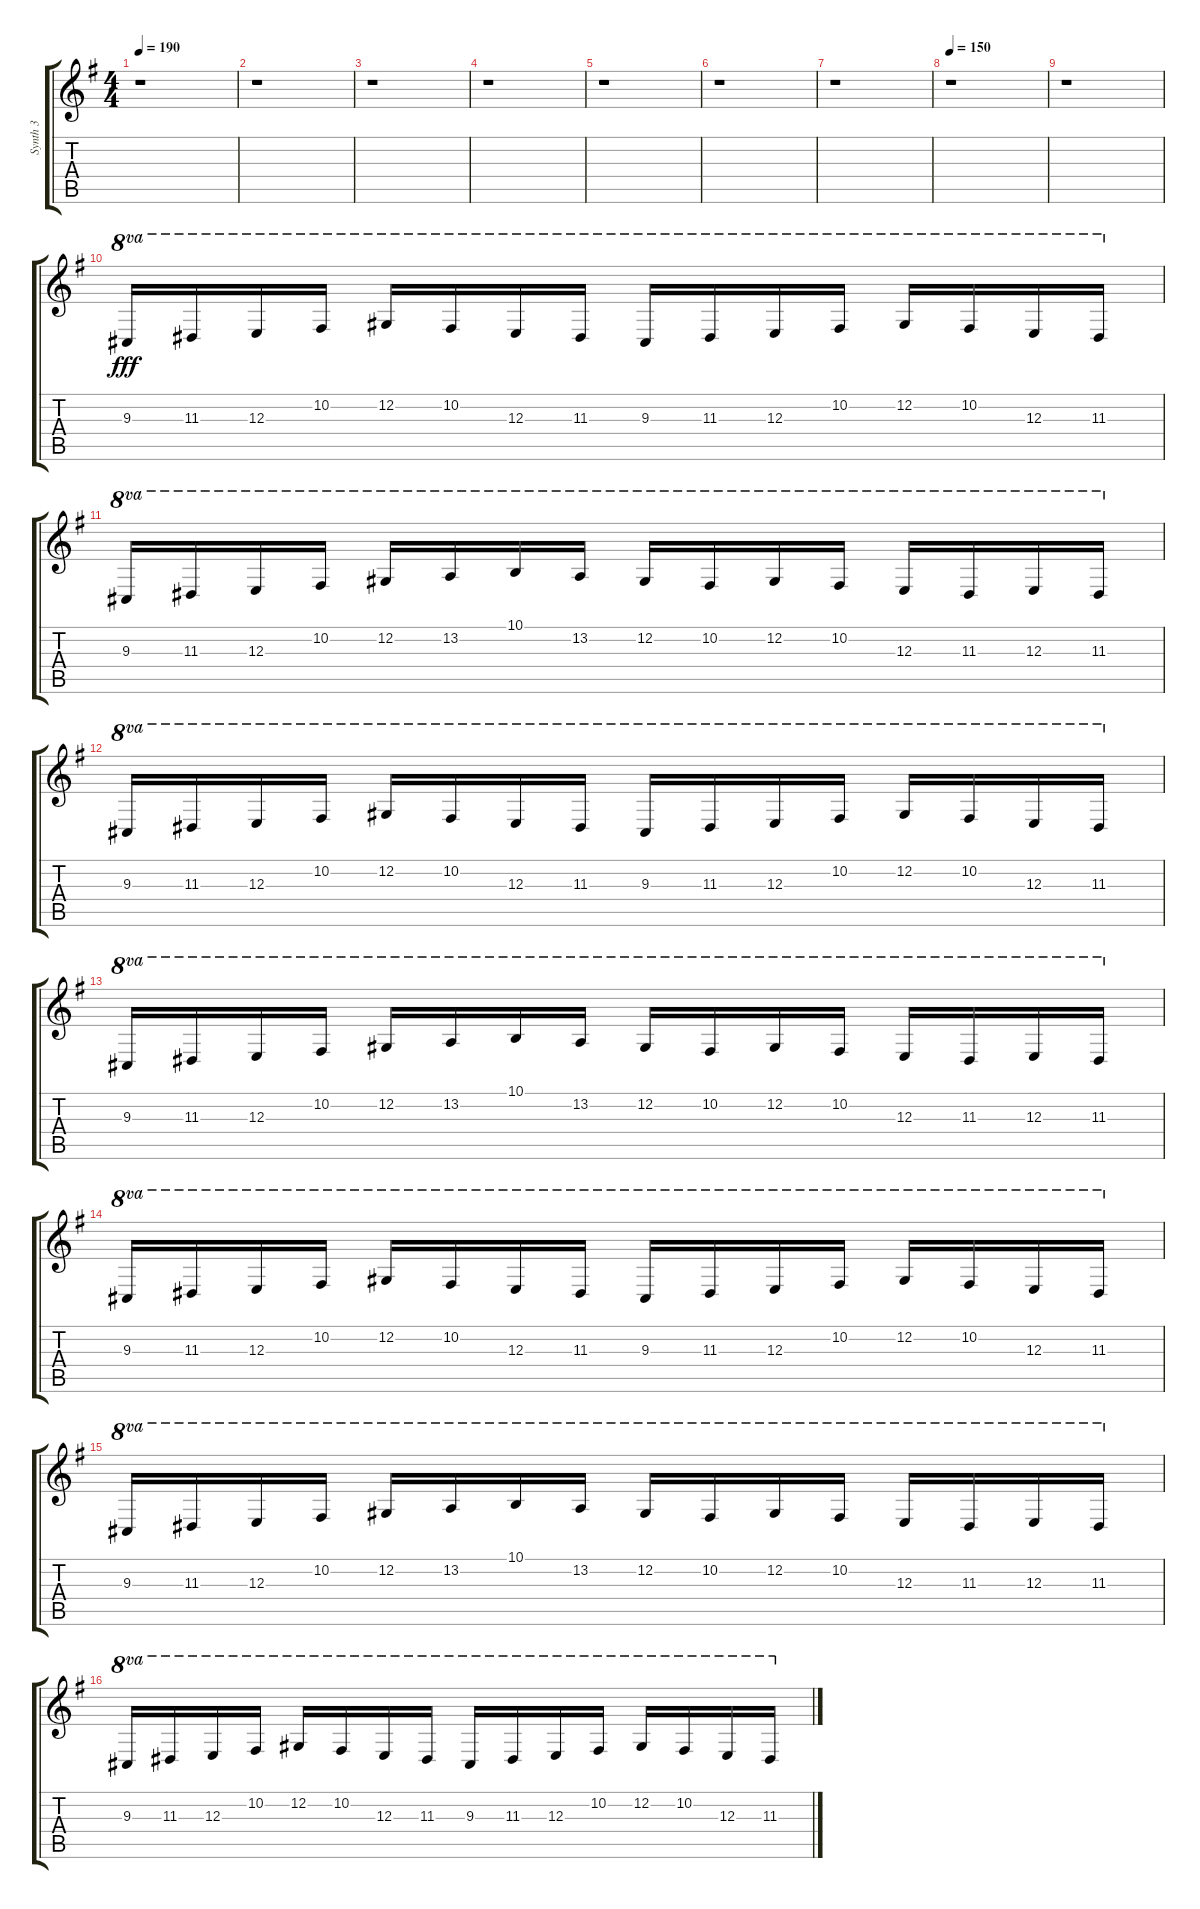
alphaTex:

\track ("Synth 3" "Synth 3") {instrument harpsichord}
\staff {score tabs}
\tuning (Db4 Ab3 E3 B2 Gb2 Db2) {hide}
\ts (4 4)
\tempo 190
\clef g2
\ks g
r.1{dy f} |
r.1 |
r.1 |
r.1 |
r.1 |
r.1 |
r.1 |
\tempo 150
r.1 |
r.1 |
9.3.16{ot 8va dy fff} 11.3.16{ot 8va} 12.3.16{ot 8va} 10.2.16{ot 8va} 12.2.16{ot 8va} 10.2.16{ot 8va} 12.3.16{ot 8va} 11.3.16{ot 8va} 9.3.16{ot 8va} 11.3.16{ot 8va} 12.3.16{ot 8va} 10.2.16{ot 8va} 12.2.16{ot 8va} 10.2.16{ot 8va} 12.3.16{ot 8va} 11.3.16{ot 8va} |
9.3.16{ot 8va} 11.3.16{ot 8va} 12.3.16{ot 8va} 10.2.16{ot 8va} 12.2.16{ot 8va} 13.2.16{ot 8va} 10.1.16{ot 8va} 13.2.16{ot 8va} 12.2.16{ot 8va} 10.2.16{ot 8va} 12.2.16{ot 8va} 10.2.16{ot 8va} 12.3.16{ot 8va} 11.3.16{ot 8va} 12.3.16{ot 8va} 11.3.16{ot 8va} |
9.3.16{ot 8va} 11.3.16{ot 8va} 12.3.16{ot 8va} 10.2.16{ot 8va} 12.2.16{ot 8va} 10.2.16{ot 8va} 12.3.16{ot 8va} 11.3.16{ot 8va} 9.3.16{ot 8va} 11.3.16{ot 8va} 12.3.16{ot 8va} 10.2.16{ot 8va} 12.2.16{ot 8va} 10.2.16{ot 8va} 12.3.16{ot 8va} 11.3.16{ot 8va} |
9.3.16{ot 8va} 11.3.16{ot 8va} 12.3.16{ot 8va} 10.2.16{ot 8va} 12.2.16{ot 8va} 13.2.16{ot 8va} 10.1.16{ot 8va} 13.2.16{ot 8va} 12.2.16{ot 8va} 10.2.16{ot 8va} 12.2.16{ot 8va} 10.2.16{ot 8va} 12.3.16{ot 8va} 11.3.16{ot 8va} 12.3.16{ot 8va} 11.3.16{ot 8va} |
9.3.16{ot 8va} 11.3.16{ot 8va} 12.3.16{ot 8va} 10.2.16{ot 8va} 12.2.16{ot 8va} 10.2.16{ot 8va} 12.3.16{ot 8va} 11.3.16{ot 8va} 9.3.16{ot 8va} 11.3.16{ot 8va} 12.3.16{ot 8va} 10.2.16{ot 8va} 12.2.16{ot 8va} 10.2.16{ot 8va} 12.3.16{ot 8va} 11.3.16{ot 8va} |
9.3.16{ot 8va} 11.3.16{ot 8va} 12.3.16{ot 8va} 10.2.16{ot 8va} 12.2.16{ot 8va} 13.2.16{ot 8va} 10.1.16{ot 8va} 13.2.16{ot 8va} 12.2.16{ot 8va} 10.2.16{ot 8va} 12.2.16{ot 8va} 10.2.16{ot 8va} 12.3.16{ot 8va} 11.3.16{ot 8va} 12.3.16{ot 8va} 11.3.16{ot 8va} |
9.3.16{ot 8va} 11.3.16{ot 8va} 12.3.16{ot 8va} 10.2.16{ot 8va} 12.2.16{ot 8va} 10.2.16{ot 8va} 12.3.16{ot 8va} 11.3.16{ot 8va} 9.3.16{ot 8va} 11.3.16{ot 8va} 12.3.16{ot 8va} 10.2.16{ot 8va} 12.2.16{ot 8va} 10.2.16{ot 8va} 12.3.16{ot 8va} 11.3.16{ot 8va}
